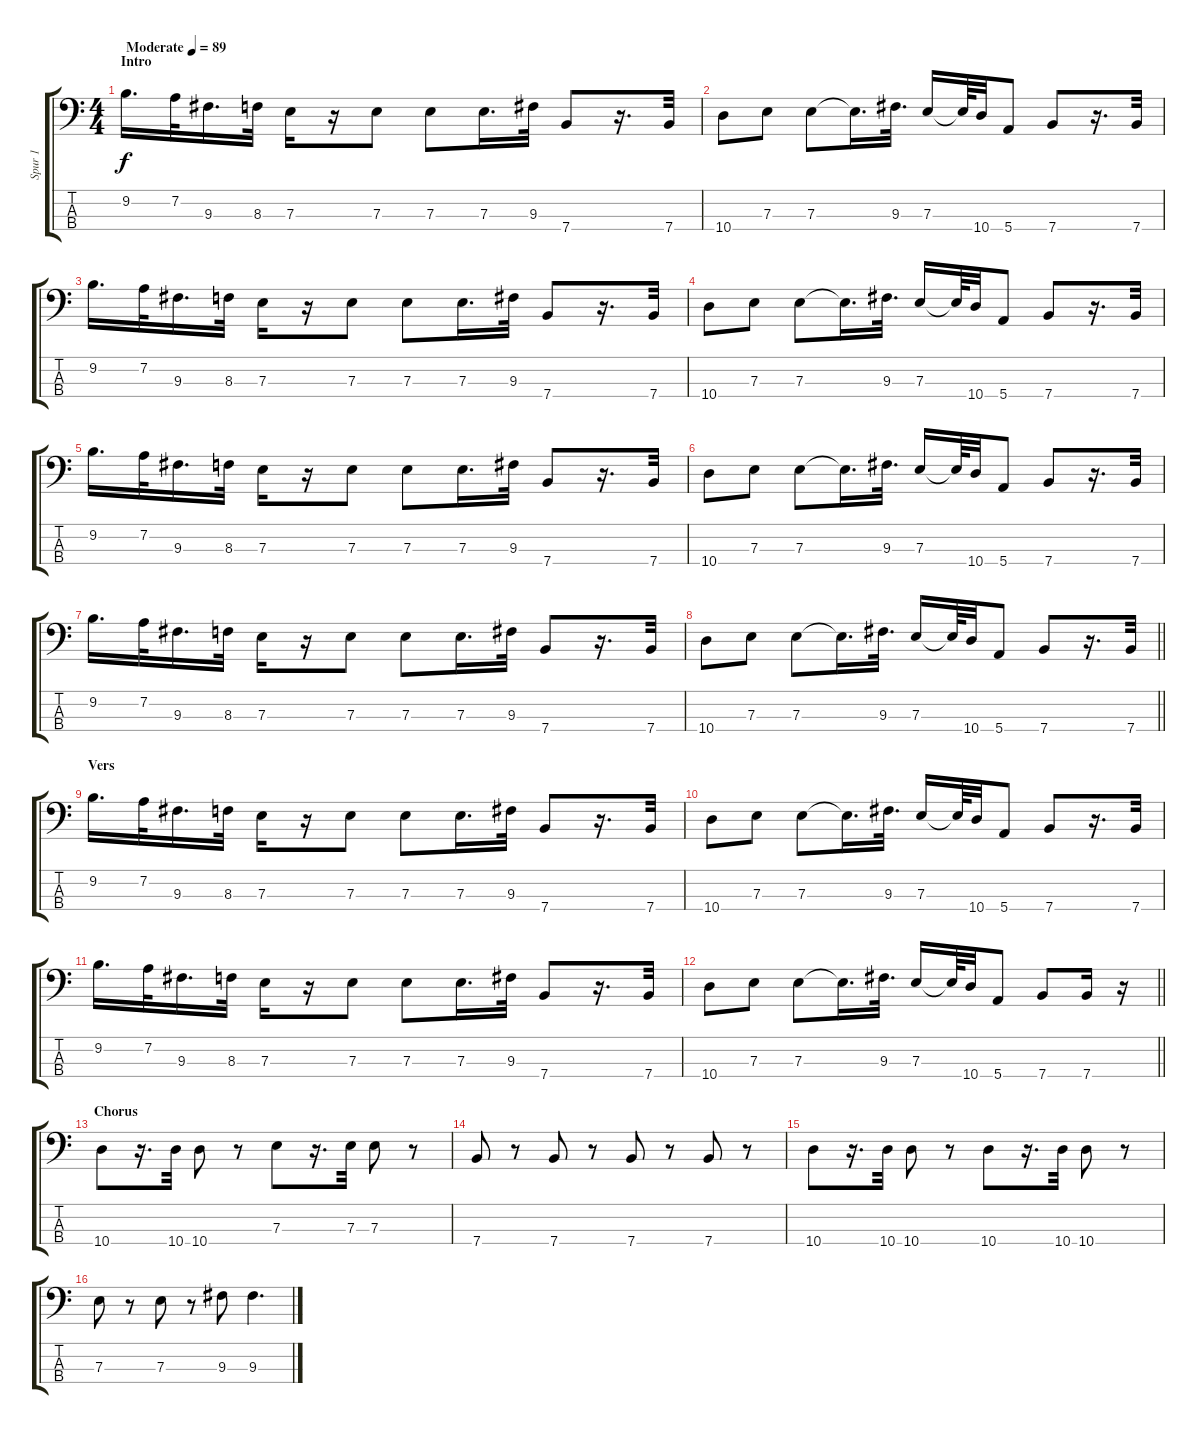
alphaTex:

\track ("Spur 1" "Spur 1") {instrument electricbassfinger}
\staff {score tabs}
\tuning (G2 D2 A1 E1) {hide}
\ts (4 4)
\section ("" "Intro")
\tempo (89 "Moderate")
\clef f4
\ks c
9.2.16{d dy f instrument electricbassfinger} 7.2.32 9.3.16{d} 8.3.32 7.3.16 r.16 7.3.8 7.3.8 7.3.16{d} 9.3.32 7.4.8 r.16{d} 7.4.32 |
10.4.8 7.3.8 7.3.8 7.3{t}.16{d} 9.3.32{d} 7.3.16 7.3{t}.64 10.4.32 5.4.8 7.4.8 r.16{d} 7.4.32 |
9.2.16{d} 7.2.32 9.3.16{d} 8.3.32 7.3.16 r.16 7.3.8 7.3.8 7.3.16{d} 9.3.32 7.4.8 r.16{d} 7.4.32 |
10.4.8 7.3.8 7.3.8 7.3{t}.16{d} 9.3.32{d} 7.3.16 7.3{t}.64 10.4.32 5.4.8 7.4.8 r.16{d} 7.4.32 |
9.2.16{d} 7.2.32 9.3.16{d} 8.3.32 7.3.16 r.16 7.3.8 7.3.8 7.3.16{d} 9.3.32 7.4.8 r.16{d} 7.4.32 |
10.4.8 7.3.8 7.3.8 7.3{t}.16{d} 9.3.32{d} 7.3.16 7.3{t}.64 10.4.32 5.4.8 7.4.8 r.16{d} 7.4.32 |
9.2.16{d} 7.2.32 9.3.16{d} 8.3.32 7.3.16 r.16 7.3.8 7.3.8 7.3.16{d} 9.3.32 7.4.8 r.16{d} 7.4.32 |
\barLineRight lightlight
10.4.8 7.3.8 7.3.8 7.3{t}.16{d} 9.3.32{d} 7.3.16 7.3{t}.64 10.4.32 5.4.8 7.4.8 r.16{d} 7.4.32 |
\section ("" "Vers")
9.2.16{d} 7.2.32 9.3.16{d} 8.3.32 7.3.16 r.16 7.3.8 7.3.8 7.3.16{d} 9.3.32 7.4.8 r.16{d} 7.4.32 |
10.4.8 7.3.8 7.3.8 7.3{t}.16{d} 9.3.32{d} 7.3.16 7.3{t}.64 10.4.32 5.4.8 7.4.8 r.16{d} 7.4.32 |
9.2.16{d} 7.2.32 9.3.16{d} 8.3.32 7.3.16 r.16 7.3.8 7.3.8 7.3.16{d} 9.3.32 7.4.8 r.16{d} 7.4.32 |
\barLineRight lightlight
10.4.8 7.3.8 7.3.8 7.3{t}.16{d} 9.3.32{d} 7.3.16 7.3{t}.64 10.4.32 5.4.8 7.4.8 7.4.16 r.16 |
\section ("" "Chorus")
10.4.8 r.16{d} 10.4.32 10.4.8 r.8 7.3.8 r.16{d} 7.3.32 7.3.8 r.8 |
7.4.8 r.8 7.4.8 r.8 7.4.8 r.8 7.4.8 r.8 |
10.4.8 r.16{d} 10.4.32 10.4.8 r.8 10.4.8 r.16{d} 10.4.32 10.4.8 r.8 |
7.3.8 r.8 7.3.8 r.8 9.3.8 9.3.4{d}
